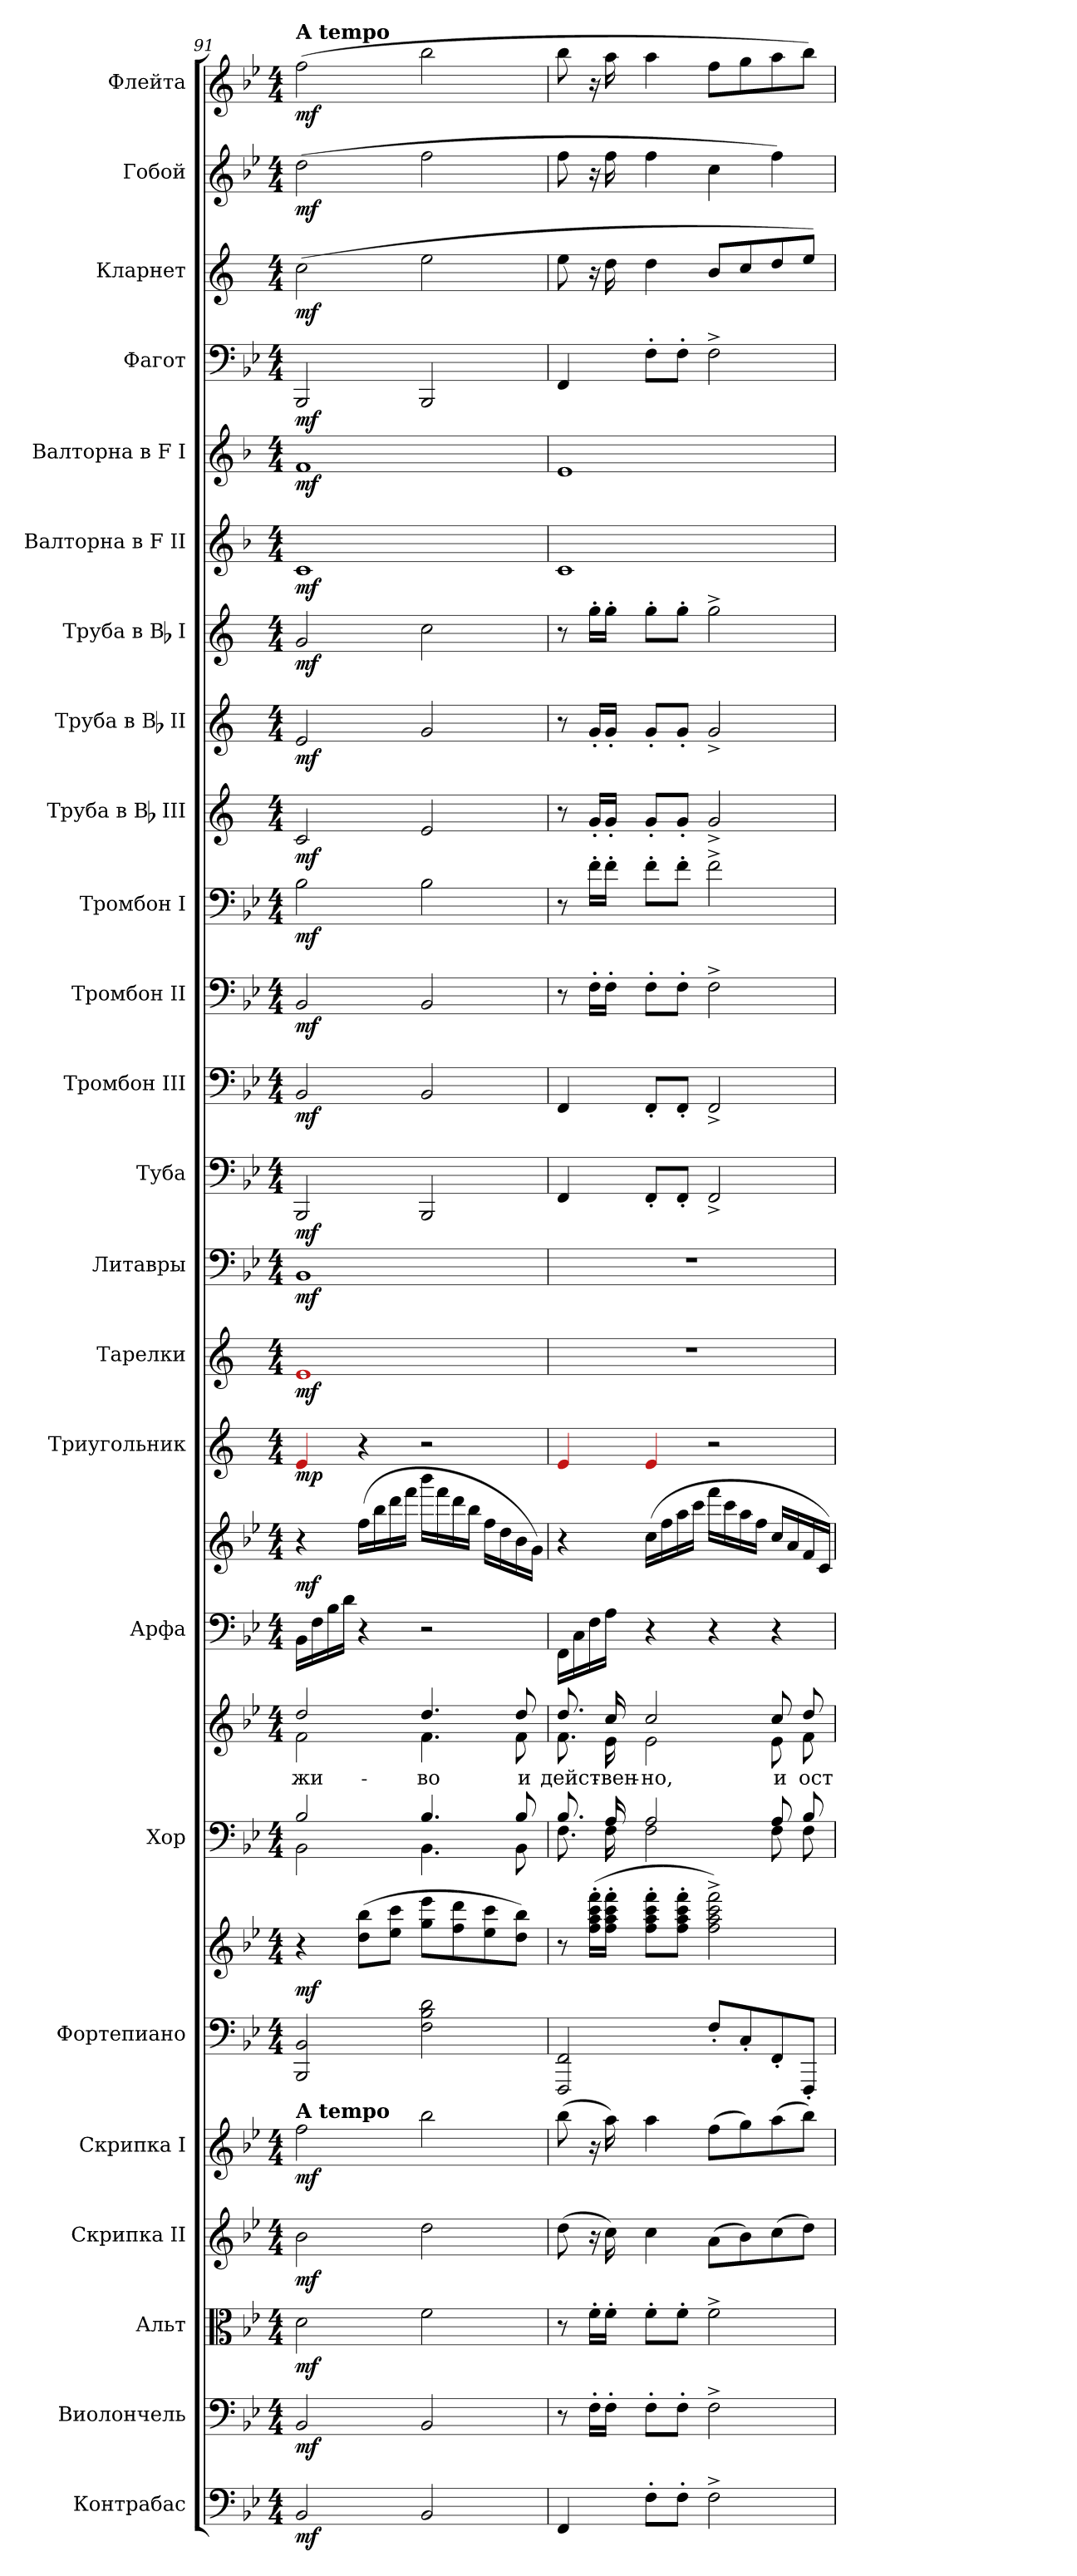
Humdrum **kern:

**kern	**dynam	**kern	**dynam	**kern	**dynam	**kern	**dynam	**kern	**dynam	**kern	**kern	**dynam	**kern	**kern	**text	**dynam	**kern	**kern	**dynam	**kern	**dynam	**kern	**dynam	**kern	**dynam	**kern	**dynam	**kern	**dynam	**kern	**dynam	**kern	**dynam	**kern	**dynam	**kern	**dynam	**kern	**dynam	**kern	**dynam	**kern	**dynam	**kern	**dynam	**kern	**dynam	**kern	**dynam	**kern	**dynam
*part24	*part24	*part23	*part23	*part22	*part22	*part21	*part21	*part20	*part20	*part19	*part19	*part19	*part18	*part18	*part18	*part18	*part17	*part17	*part17	*part16	*part16	*part15	*part15	*part14	*part14	*part13	*part13	*part12	*part12	*part11	*part11	*part10	*part10	*part9	*part9	*part8	*part8	*part7	*part7	*part6	*part6	*part5	*part5	*part4	*part4	*part3	*part3	*part2	*part2	*part1	*part1
*staff27	*staff27	*staff26	*staff26	*staff25	*staff25	*staff24	*staff24	*staff23	*staff23	*staff22	*staff21	*staff21/22	*staff20	*staff19	*staff19	*staff19/20	*staff18	*staff17	*staff17/18	*staff16	*staff16	*staff15	*staff15	*staff14	*staff14	*staff13	*staff13	*staff12	*staff12	*staff11	*staff11	*staff10	*staff10	*staff9	*staff9	*staff8	*staff8	*staff7	*staff7	*staff6	*staff6	*staff5	*staff5	*staff4	*staff4	*staff3	*staff3	*staff2	*staff2	*staff1	*staff1
*I"Контрабас	*	*I"Виолончель	*	*I"Альт	*	*I"Скрипка II	*	*I"Скрипка I	*	*I"Фортепиано	*	*	*I"Хор	*	*	*	*I"Арфа	*	*	*I"Триугольник	*	*I"Тарелки	*	*I"Литавры	*	*I"Туба	*	*I"Тромбон III	*	*I"Тромбон II	*	*I"Тромбон I	*	*I"Труба в Bb III	*	*I"Труба в Bb II	*	*I"Труба в Bb I	*	*I"Валторна в F II	*	*I"Валторна в F I	*	*I"Фагот	*	*I"Кларнет	*	*I"Гобой	*	*I"Флейта	*
*	*	*	*	*	*	*	*	*	*	*	*	*	*	*	*	*	*	*	*	*	*	*	*	*	*	*	*	*I'Тромб. III	*	*I'Тромб. II	*	*I'Тромб. I	*	*I'Тр. III	*	*I'Тр. II	*	*I'Тр. I	*	*I'Валт. II	*	*I'Влт. I	*	*	*	*	*	*	*	*	*
!!LO:PB:g=z
*clefF4	*	*clefF4	*	*clefC3	*	*clefG2	*	*clefG2	*	*clefF4	*clefG2	*	*clefF4	*clefG2	*	*	*clefF4	*clefG2	*	*clefG2	*	*clefG2	*	*clefF4	*	*clefF4	*	*clefF4	*	*clefF4	*	*clefF4	*	*clefG2	*	*clefG2	*	*clefG2	*	*clefG2	*	*clefG2	*	*clefF4	*	*clefG2	*	*clefG2	*	*clefG2	*
*ITrd7c12	*	*	*	*	*	*	*	*	*	*	*	*	*	*	*	*	*	*	*	*	*	*	*	*	*	*	*	*	*	*	*	*	*	*ITrd1c2	*	*ITrd1c2	*	*ITrd1c2	*	*ITrd4c7	*	*ITrd4c7	*	*	*	*ITrd1c2	*	*	*	*	*
*k[b-e-]	*	*k[b-e-]	*	*k[b-e-]	*	*k[b-e-]	*	*k[b-e-]	*	*k[b-e-]	*k[b-e-]	*	*k[b-e-]	*k[b-e-]	*	*	*k[b-e-]	*k[b-e-]	*	*k[]	*	*k[]	*	*k[b-e-]	*	*k[b-e-]	*	*k[b-e-]	*	*k[b-e-]	*	*k[b-e-]	*	*k[b-e-]	*	*k[b-e-]	*	*k[b-e-]	*	*k[b-e-]	*	*k[b-e-]	*	*k[b-e-]	*	*k[b-e-]	*	*k[b-e-]	*	*k[b-e-]	*
*B-:	*	*B-:	*	*B-:	*	*B-:	*	*B-:	*	*B-:	*B-:	*	*B-:	*B-:	*	*	*B-:	*B-:	*	*C:	*	*C:	*	*B-:	*	*B-:	*	*B-:	*	*B-:	*	*B-:	*	*B-:	*	*B-:	*	*B-:	*	*B-:	*	*B-:	*	*B-:	*	*B-:	*	*B-:	*	*B-:	*
*M4/4	*	*M4/4	*	*M4/4	*	*M4/4	*	*M4/4	*	*M4/4	*M4/4	*	*M4/4	*M4/4	*	*	*M4/4	*M4/4	*	*M4/4	*	*M4/4	*	*M4/4	*	*M4/4	*	*M4/4	*	*M4/4	*	*M4/4	*	*M4/4	*	*M4/4	*	*M4/4	*	*M4/4	*	*M4/4	*	*M4/4	*	*M4/4	*	*M4/4	*	*M4/4	*
=91	=91	=91	=91	=91	=91	=91	=91	=91	=91	=91	=91	=91	=91	=91	=91	=91	=91	=91	=91	=91	=91	=91	=91	=91	=91	=91	=91	=91	=91	=91	=91	=91	=91	=91	=91	=91	=91	=91	=91	=91	=91	=91	=91	=91	=91	=91	=91	=91	=91	=91	=91
*	*	*	*	*	*	*	*	*	*	*	*	*	*^	*	*	*	*	*	*	*	*	*	*	*	*	*	*	*	*	*	*	*	*	*	*	*	*	*	*	*	*	*	*	*	*	*	*	*	*	*	*
!	!	!	!	!	!	!	!	!	!	!	!	!	!	!	!	!	!	!	!	!	!	!	!	!	!	!	!	!	!	!	!	!	!	!	!	!	!	!	!	!	!	!	!	!	!	!	!	!	!	!	!LO:TX:a:B:t=A tempo	!
!	!	!	!	!	!	!	!	!LO:TX:a:B:t=A tempo	!	!	!	!	!	!	!	!	!	!	!	!	!	!	!	!	!	!	!	!	!	!	!	!	!	!	!	!	!	!	!	!	!	!	!	!	!	!	!	!	!	!	!	!
!	!	!	!	!	!	!	!	!	!	!	!	!	!	!	!	!LO:LY:b:color=#000000	!	!	!	!	!	!	!	!	!	!	!	!	!	!	!	!	!	!	!	!	!	!	!	!	!	!	!	!	!	!	!	!	!	!	!	!
*	*	*	*	*	*	*	*	*	*	*	*	*	*	*	*^	*	*	*	*	*	*	*	*	*	*	*	*	*	*	*	*	*	*	*	*	*	*	*	*	*	*	*	*	*	*	*	*	*	*	*	*	*
2BBB-i/	mf	2BB-i/	mf	2di\	mf	2b-i\	mf	2ffi\	mf	2BBB-i/ 2BB-i	4r	mf	2B-i/	2BB-i\	2ddi/	2fi\	жи-	mf mf	16BB-i\LL	4r	mf	4Rei/	mp	1Rei	mf	1BB-i	mf	2BBB-i/	mf	2BB-i/	mf	2BB-i/	mf	2B-i\	mf	2B-i/	mf	2di/	mf	2fi/	mf	1Fi	mf	1B-i	mf	2BBB-i/	mf	(2b-i\	mf	(2ddi\	mf	(2ffi\	mf
.	.	.	.	.	.	.	.	.	.	.	.	.	.	.	.	.	.	.	16Fi\	.	.	.	.	.	.	.	.	.	.	.	.	.	.	.	.	.	.	.	.	.	.	.	.	.	.	.	.	.	.	.	.	.	.
.	.	.	.	.	.	.	.	.	.	.	.	.	.	.	.	.	.	.	16B-i\	.	.	.	.	.	.	.	.	.	.	.	.	.	.	.	.	.	.	.	.	.	.	.	.	.	.	.	.	.	.	.	.	.	.
.	.	.	.	.	.	.	.	.	.	.	.	.	.	.	.	.	.	.	16di\JJ	.	.	.	.	.	.	.	.	.	.	.	.	.	.	.	.	.	.	.	.	.	.	.	.	.	.	.	.	.	.	.	.	.	.
.	.	.	.	.	.	.	.	.	.	.	(8ddi\ 8bb-iL	.	.	.	.	.	.	.	4r	(16ffi\LL	.	4r	.	.	.	.	.	.	.	.	.	.	.	.	.	.	.	.	.	.	.	.	.	.	.	.	.	.	.	.	.	.	.
.	.	.	.	.	.	.	.	.	.	.	.	.	.	.	.	.	.	.	.	16bb-i\	.	.	.	.	.	.	.	.	.	.	.	.	.	.	.	.	.	.	.	.	.	.	.	.	.	.	.	.	.	.	.	.	.
.	.	.	.	.	.	.	.	.	.	.	8ee-i\ 8ccciJ	.	.	.	.	.	.	.	.	16dddi\	.	.	.	.	.	.	.	.	.	.	.	.	.	.	.	.	.	.	.	.	.	.	.	.	.	.	.	.	.	.	.	.	.
.	.	.	.	.	.	.	.	.	.	.	.	.	.	.	.	.	.	.	.	16fffi\JJ	.	.	.	.	.	.	.	.	.	.	.	.	.	.	.	.	.	.	.	.	.	.	.	.	.	.	.	.	.	.	.	.	.
!	!	!	!	!	!	!	!	!	!	!	!	!	!	!	!	!	!LO:LY:b:color=#000000	!	!	!	!	!	!	!	!	!	!	!	!	!	!	!	!	!	!	!	!	!	!	!	!	!	!	!	!	!	!	!	!	!	!	!	!
2BBB-i/	.	2BB-i/	.	2fi\	.	2ddi\	.	2bb-i\	.	2Fi\ 2B-i 2di	8ggi\ 8eee-iL	.	4.B-i/	4.BB-i\	4.ddi/	4.fi\	-во	.	2r	16bbb-i\LL	.	2r	.	.	.	.	.	2BBB-i/	.	2BB-i/	.	2BB-i/	.	2B-i\	.	2di/	.	2fi/	.	2b-i\	.	.	.	.	.	2BBB-i/	.	2ddi\	.	2ffi\	.	2bb-i\	.
.	.	.	.	.	.	.	.	.	.	.	.	.	.	.	.	.	.	.	.	16fffi\	.	.	.	.	.	.	.	.	.	.	.	.	.	.	.	.	.	.	.	.	.	.	.	.	.	.	.	.	.	.	.	.	.
.	.	.	.	.	.	.	.	.	.	.	8ffi\ 8dddi	.	.	.	.	.	.	.	.	16dddi\	.	.	.	.	.	.	.	.	.	.	.	.	.	.	.	.	.	.	.	.	.	.	.	.	.	.	.	.	.	.	.	.	.
.	.	.	.	.	.	.	.	.	.	.	.	.	.	.	.	.	.	.	.	16bb-i\JJ	.	.	.	.	.	.	.	.	.	.	.	.	.	.	.	.	.	.	.	.	.	.	.	.	.	.	.	.	.	.	.	.	.
.	.	.	.	.	.	.	.	.	.	.	8ee-i\ 8ccci	.	.	.	.	.	.	.	.	16ffi\LL	.	.	.	.	.	.	.	.	.	.	.	.	.	.	.	.	.	.	.	.	.	.	.	.	.	.	.	.	.	.	.	.	.
.	.	.	.	.	.	.	.	.	.	.	.	.	.	.	.	.	.	.	.	16ddi\	.	.	.	.	.	.	.	.	.	.	.	.	.	.	.	.	.	.	.	.	.	.	.	.	.	.	.	.	.	.	.	.	.
!	!	!	!	!	!	!	!	!	!	!	!	!	!	!	!	!	!LO:LY:b:color=#000000	!	!	!	!	!	!	!	!	!	!	!	!	!	!	!	!	!	!	!	!	!	!	!	!	!	!	!	!	!	!	!	!	!	!	!	!
.	.	.	.	.	.	.	.	.	.	.	8ddi\ 8bb-iJ)	.	8B-i/	8BB-i\	8ddi/	8fi\	и	.	.	16b-i\	.	.	.	.	.	.	.	.	.	.	.	.	.	.	.	.	.	.	.	.	.	.	.	.	.	.	.	.	.	.	.	.	.
.	.	.	.	.	.	.	.	.	.	.	.	.	.	.	.	.	.	.	.	16gi\JJ)	.	.	.	.	.	.	.	.	.	.	.	.	.	.	.	.	.	.	.	.	.	.	.	.	.	.	.	.	.	.	.	.	.
=92	=92	=92	=92	=92	=92	=92	=92	=92	=92	=92	=92	=92	=92	=92	=92	=92	=92	=92	=92	=92	=92	=92	=92	=92	=92	=92	=92	=92	=92	=92	=92	=92	=92	=92	=92	=92	=92	=92	=92	=92	=92	=92	=92	=92	=92	=92	=92	=92	=92	=92	=92	=92	=92
!	!	!	!	!	!	!	!	!	!	!	!	!	!	!	!	!	!LO:LY:b:color=#000000	!	!	!	!	!	!	!	!	!	!	!	!	!	!	!	!	!	!	!	!	!	!	!	!	!	!	!	!	!	!	!	!	!	!	!	!
4FFFi/	.	8r	.	8r	.	(8ddi\	.	(8bb-i\	.	2FFFi/ 2FFi	8r	.	8.B-i/	8.Fi\	8.ddi/	8.fi\	дейст-	.	16FFi\LL	4r	.	4Rei/	.	1r	.	1r	.	4FFi/	.	4FFi/	.	8r	.	8r	.	8r	.	8r	.	8r	.	1Fi	.	1Ai	.	4FFi/	.	8ddi\	.	8ffi\	.	8bb-i\	.
.	.	.	.	.	.	.	.	.	.	.	.	.	.	.	.	.	.	.	16Ci\	.	.	.	.	.	.	.	.	.	.	.	.	.	.	.	.	.	.	.	.	.	.	.	.	.	.	.	.	.	.	.	.	.	.
.	.	16F'i\LL	.	16f'i\LL	.	16r	.	16r	.	.	(16ffi\' 16aai' 16ccci' 16fffi'LL	.	.	.	.	.	.	.	16Fi\	.	.	.	.	.	.	.	.	.	.	.	.	16F'i\LL	.	16f'i\LL	.	16f'i/LL	.	16f'i/LL	.	16ff'i\LL	.	.	.	.	.	.	.	16r	.	16r	.	16r	.
!	!	!	!	!	!	!	!	!	!	!	!	!	!	!	!	!	!LO:LY:b:color=#000000	!	!	!	!	!	!	!	!	!	!	!	!	!	!	!	!	!	!	!	!	!	!	!	!	!	!	!	!	!	!	!	!	!	!	!	!
.	.	16F'i\JJ	.	16f'i\JJ	.	16cci\)	.	16aai\)	.	.	16ffi\' 16aai' 16ccci' 16fffi'JJ	.	16Ai/	16Fi\	16cci/	16e-i\	-вен-	.	16Ai\JJ	.	.	.	.	.	.	.	.	.	.	.	.	16F'i\JJ	.	16f'i\JJ	.	16f'i/JJ	.	16f'i/JJ	.	16ff'i\JJ	.	.	.	.	.	.	.	16cci\	.	16ffi\	.	16aai\	.
!	!	!	!	!	!	!	!	!	!	!	!	!	!	!	!	!	!LO:LY:b:color=#000000	!	!	!	!	!	!	!	!	!	!	!	!	!	!	!	!	!	!	!	!	!	!	!	!	!	!	!	!	!	!	!	!	!	!	!	!
8FF'i\L	.	8F'i\L	.	8f'i\L	.	4cci\	.	4aai\	.	.	8ffi\' 8aai' 8ccci' 8fffi'L	.	2Ai/	2Fi\	2cci/	2e-i\	-но,	.	4r	(16cci\LL	.	4Rei/	.	.	.	.	.	8FF'i/L	.	8FF'i/L	.	8F'i\L	.	8f'i\L	.	8f'i/L	.	8f'i/L	.	8ff'i\L	.	.	.	.	.	8F'i\L	.	4cci\	.	4ffi\	.	4aai\	.
.	.	.	.	.	.	.	.	.	.	.	.	.	.	.	.	.	.	.	.	16ffi\	.	.	.	.	.	.	.	.	.	.	.	.	.	.	.	.	.	.	.	.	.	.	.	.	.	.	.	.	.	.	.	.	.
8FF'i\J	.	8F'i\J	.	8f'i\J	.	.	.	.	.	.	8ffi\' 8aai' 8ccci' 8fffi'J	.	.	.	.	.	.	.	.	16aai\	.	.	.	.	.	.	.	8FF'i/J	.	8FF'i/J	.	8F'i\J	.	8f'i\J	.	8f'i/J	.	8f'i/J	.	8ff'i\J	.	.	.	.	.	8F'i\J	.	.	.	.	.	.	.
.	.	.	.	.	.	.	.	.	.	.	.	.	.	.	.	.	.	.	.	16ccci\JJ	.	.	.	.	.	.	.	.	.	.	.	.	.	.	.	.	.	.	.	.	.	.	.	.	.	.	.	.	.	.	.	.	.
2FF^i\	.	2F^i\	.	2f^i\	.	(8ai\L	.	(8ffi\L	.	8F'i/L	2ffi\^ 2aai^ 2ccci^ 2fffi^)	.	.	.	.	.	.	.	4r	16fffi\LL	.	2r	.	.	.	.	.	2FF^i/	.	2FF^i/	.	2F^i\	.	2f^i\	.	2f^i/	.	2f^i/	.	2ff^i\	.	.	.	.	.	2F^i\	.	8ai/L	.	4cci\	.	8ffi\L	.
.	.	.	.	.	.	.	.	.	.	.	.	.	.	.	.	.	.	.	.	16ccci\	.	.	.	.	.	.	.	.	.	.	.	.	.	.	.	.	.	.	.	.	.	.	.	.	.	.	.	.	.	.	.	.	.
.	.	.	.	.	.	8b-i\)	.	8ggi\)	.	8C'i/	.	.	.	.	.	.	.	.	.	16aai\	.	.	.	.	.	.	.	.	.	.	.	.	.	.	.	.	.	.	.	.	.	.	.	.	.	.	.	8b-i/	.	.	.	8ggi\	.
.	.	.	.	.	.	.	.	.	.	.	.	.	.	.	.	.	.	.	.	16ffi\JJ	.	.	.	.	.	.	.	.	.	.	.	.	.	.	.	.	.	.	.	.	.	.	.	.	.	.	.	.	.	.	.	.	.
!	!	!	!	!	!	!	!	!	!	!	!	!	!	!	!	!	!LO:LY:b:color=#000000	!	!	!	!	!	!	!	!	!	!	!	!	!	!	!	!	!	!	!	!	!	!	!	!	!	!	!	!	!	!	!	!	!	!	!	!
.	.	.	.	.	.	(8cci\	.	(8aai\	.	8FF'i/	.	.	8Ai/	8Fi\	8cci/	8e-i\	и	.	4r	16cci/LL	.	.	.	.	.	.	.	.	.	.	.	.	.	.	.	.	.	.	.	.	.	.	.	.	.	.	.	8cci/	.	4ffi\)	.	8aai\	.
.	.	.	.	.	.	.	.	.	.	.	.	.	.	.	.	.	.	.	.	16ai/	.	.	.	.	.	.	.	.	.	.	.	.	.	.	.	.	.	.	.	.	.	.	.	.	.	.	.	.	.	.	.	.	.
!	!	!	!	!	!	!	!	!	!	!	!	!	!	!	!	!	!LO:LY:b:color=#000000	!	!	!	!	!	!	!	!	!	!	!	!	!	!	!	!	!	!	!	!	!	!	!	!	!	!	!	!	!	!	!	!	!	!	!	!
.	.	.	.	.	.	8ddi\J)	.	8bb-i\J)	.	8FFF'i/J	.	.	8B-i/	8Fi\	8ddi/	8fi\	ост-	.	.	16fi/	.	.	.	.	.	.	.	.	.	.	.	.	.	.	.	.	.	.	.	.	.	.	.	.	.	.	.	8ddi/J)	.	.	.	8bb-i\J)	.
.	.	.	.	.	.	.	.	.	.	.	.	.	.	.	.	.	.	.	.	16ci/JJ)	.	.	.	.	.	.	.	.	.	.	.	.	.	.	.	.	.	.	.	.	.	.	.	.	.	.	.	.	.	.	.	.	.
*	*	*	*	*	*	*	*	*	*	*	*	*	*v	*v	*	*	*	*	*	*	*	*	*	*	*	*	*	*	*	*	*	*	*	*	*	*	*	*	*	*	*	*	*	*	*	*	*	*	*	*	*	*	*
*	*	*	*	*	*	*	*	*	*	*	*	*	*	*v	*v	*	*	*	*	*	*	*	*	*	*	*	*	*	*	*	*	*	*	*	*	*	*	*	*	*	*	*	*	*	*	*	*	*	*	*	*	*
=	=	=	=	=	=	=	=	=	=	=	=	=	=	=	=	=	=	=	=	=	=	=	=	=	=	=	=	=	=	=	=	=	=	=	=	=	=	=	=	=	=	=	=	=	=	=	=	=	=	=	=
*-	*-	*-	*-	*-	*-	*-	*-	*-	*-	*-	*-	*-	*-	*-	*-	*-	*-	*-	*-	*-	*-	*-	*-	*-	*-	*-	*-	*-	*-	*-	*-	*-	*-	*-	*-	*-	*-	*-	*-	*-	*-	*-	*-	*-	*-	*-	*-	*-	*-	*-	*-
